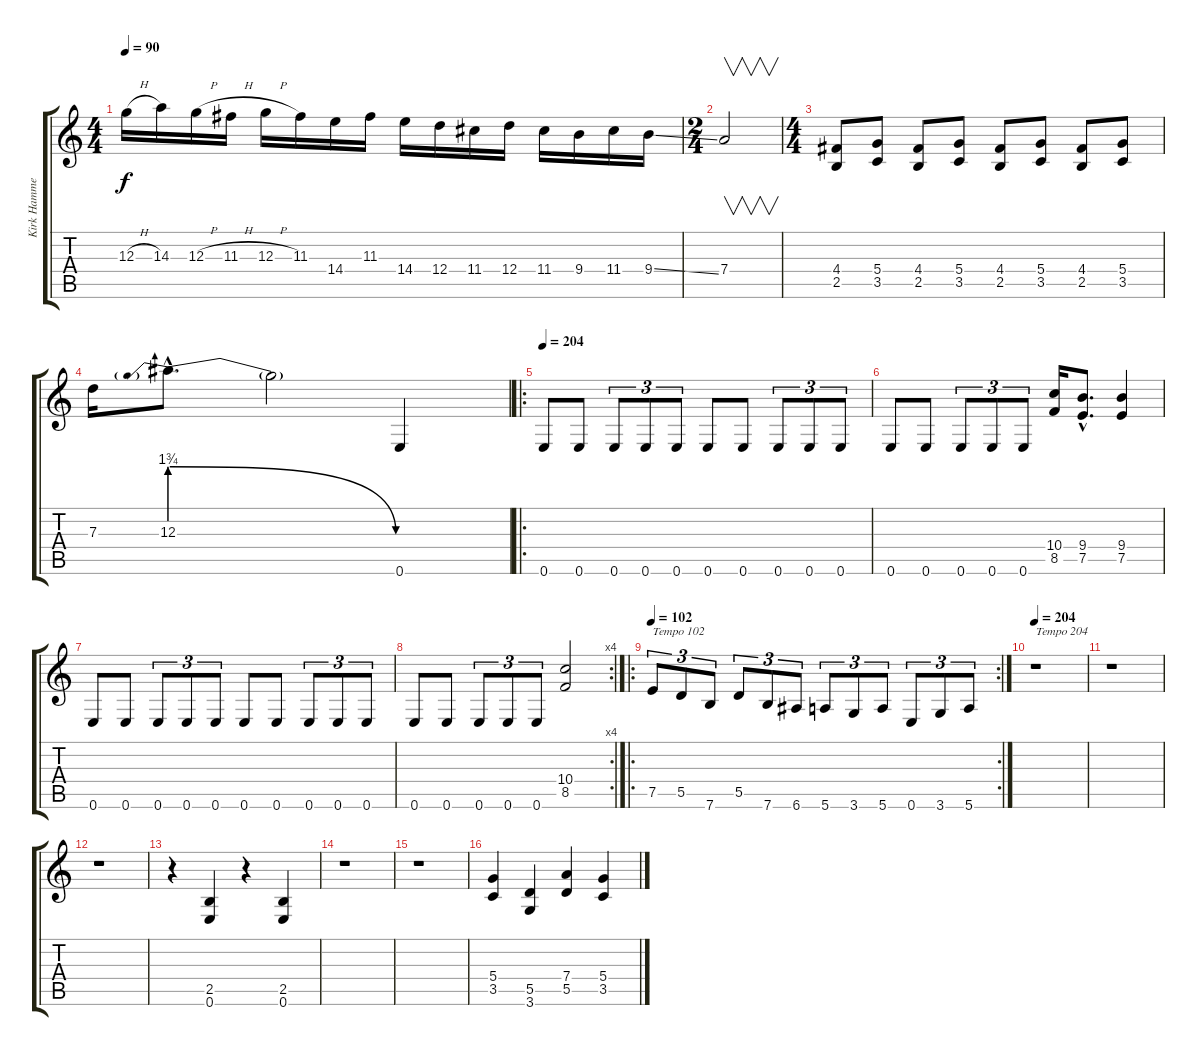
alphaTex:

\track ("Kirk Hammet (Guitar 2)" "Kirk Hamme") {instrument distortionguitar}
\staff {score tabs}
\tuning (E4 B3 G3 D3 A2 E2) {hide}
\ts (4 4)
\tempo 90
\clef g2
\ks c
12.3{h}.16{dy f} 14.3.16 12.3{h}.16 11.3{h}.16 12.3{h}.16 11.3.16 14.4.16 11.3.16 14.4.16 12.4.16 11.4.16 12.4.16 11.4.16 9.4.16 11.4.16 9.4{ss}.16 |
\ts (2 4)
7.4.2{v} |
\ts (4 4)
(4.4 2.5).8 (5.4 3.5).8 (4.4 2.5).8 (5.4 3.5).8 (4.4 2.5).8 (5.4 3.5).8 (4.4 2.5).8 (5.4 3.5).8 |
7.3.16 12.3{be (prebendrelease 0 7 60 0) hac}.8{d} 12.3{t}.2 0.6.4 |
\ro
\tempo 204
0.6.8 0.6.8 0.6.8{tu (3 2)} 0.6.8{tu (3 2)} 0.6.8{tu (3 2)} 0.6.8 0.6.8 0.6.8{tu (3 2)} 0.6.8{tu (3 2)} 0.6.8{tu (3 2)} |
0.6.8 0.6.8 0.6.8{tu (3 2)} 0.6.8{tu (3 2)} 0.6.8{tu (3 2)} (10.4 8.5).16 (9.4{hac} 7.5{hac}).8{d} (9.4 7.5).4 |
0.6.8 0.6.8 0.6.8{tu (3 2)} 0.6.8{tu (3 2)} 0.6.8{tu (3 2)} 0.6.8 0.6.8 0.6.8{tu (3 2)} 0.6.8{tu (3 2)} 0.6.8{tu (3 2)} |
\rc 4
0.6.8 0.6.8 0.6.8{tu (3 2)} 0.6.8{tu (3 2)} 0.6.8{tu (3 2)} (10.4 8.5).2 |
\ro
\rc 2
\tempo 102
7.5.8{tu (3 2) txt "Tempo 102"} 5.5.8{tu (3 2)} 7.6.8{tu (3 2)} 5.5.8{tu (3 2)} 7.6.8{tu (3 2)} 6.6.8{tu (3 2)} 5.6.8{tu (3 2)} 3.6.8{tu (3 2)} 5.6.8{tu (3 2)} 0.6.8{tu (3 2)} 3.6.8{tu (3 2)} 5.6.8{tu (3 2)} |
\tempo 204
r.1{txt "Tempo 204"} |
r.1 |
r.1 |
r.4 (2.5 0.6).4 r.4 (2.5 0.6).4 |
r.1 |
r.1 |
(5.4 3.5).4 (5.5 3.6).4 (7.4 5.5).4 (5.4 3.5).4
